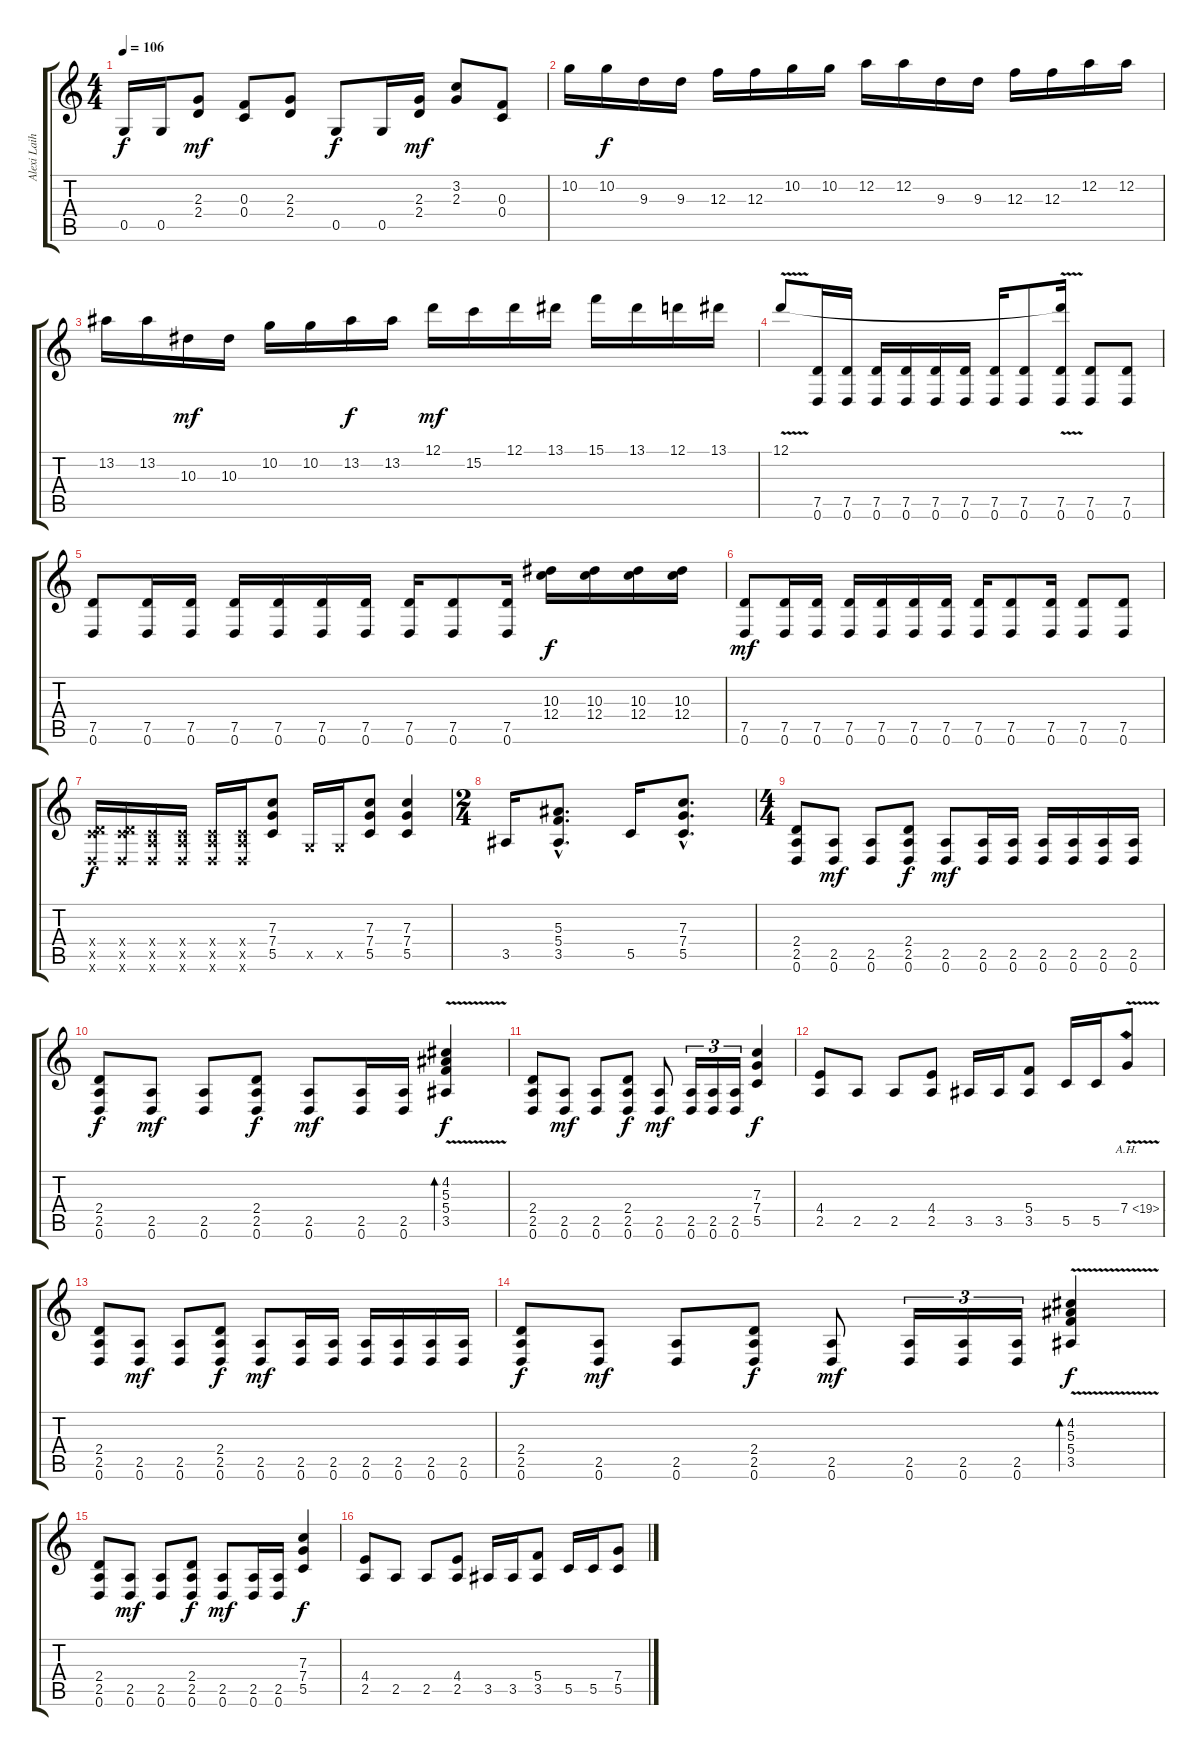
\track ("Alexi Laiho" "Alexi Laih") {instrument distortionguitar}
\staff {score tabs}
\tuning (D4 A3 F3 C3 G2 D2) {hide}
\ts (4 4)
\tempo 106
\clef g2
\ks c
0.5.16{dy f} 0.5.16 (2.3 2.4).8{dy mf} (0.3 0.4).8 (2.3 2.4).8 0.5.8{dy f} 0.5.16 (2.3 2.4).16{dy mf} (3.2 2.3).8 (0.3 0.4).8 |
10.2.16{balance 8 instrument overdrivenguitar} 10.2.16{dy f} 9.3.16 9.3.16 12.3.16 12.3.16 10.2.16 10.2.16 12.2.16 12.2.16 9.3.16 9.3.16 12.3.16 12.3.16 12.2.16 12.2.16 |
13.2.16 13.2.16 10.3.16{dy mf} 10.3.16 10.2.16 10.2.16 13.2.16{dy f} 13.2.16 12.1.16{dy mf} 15.2.16 12.1.16 13.1.16 15.1.16 13.1.16 12.1.16 13.1.16 |
12.1{v}.8 (7.5 0.6).16{balance 0 instrument distortionguitar} (7.5 0.6).16 (7.5 0.6).16 (7.5 0.6).16 (7.5 0.6).16 (7.5 0.6).16 (7.5 0.6).16 (7.5 0.6).8 (12.1{t} 7.5 0.6).16 (7.5 0.6).8 (7.5 0.6).8 |
(7.5 0.6).8 (7.5 0.6).16 (7.5 0.6).16 (7.5 0.6).16 (7.5 0.6).16 (7.5 0.6).16 (7.5 0.6).16 (7.5 0.6).16 (7.5 0.6).8 (7.5 0.6).16 (10.3 12.4).16{dy f} (10.3 12.4).16 (10.3 12.4).16 (10.3 12.4).16 |
(7.5 0.6).8{dy mf} (7.5 0.6).16 (7.5 0.6).16 (7.5 0.6).16 (7.5 0.6).16 (7.5 0.6).16 (7.5 0.6).16 (7.5 0.6).16 (7.5 0.6).8 (7.5 0.6).16 (7.5 0.6).8 (7.5 0.6).8 |
(0.4{x} 7.5{x} 0.6{x}).16{dy f} (0.4{x} 7.5{x} 0.6{x}).16 (0.4{x} 2.5{x} 0.6{x}).16 (0.4{x} 2.5{x} 0.6{x}).16 (0.4{x} 2.5{x} 0.6{x}).16 (0.4{x} 2.5{x} 0.6{x}).16 (7.3 7.4 5.5).8 0.5{x}.16 0.5{x}.16 (7.3 7.4 5.5).8 (7.3 7.4 5.5).4 |
\ts (2 4)
3.5.16 (5.3{hac} 5.4{hac} 3.5{hac}).8{d} 5.5.16 (7.3{hac} 7.4{hac} 5.5{hac}).8{d} |
\ts (4 4)
(2.4 2.5 0.6).8 (2.5 0.6).8{dy mf} (2.5 0.6).8 (2.4 2.5 0.6).8{dy f} (2.5 0.6).8{dy mf} (2.5 0.6).16 (2.5 0.6).16 (2.5 0.6).16 (2.5 0.6).16 (2.5 0.6).16 (2.5 0.6).16 |
(2.4 2.5 0.6).8{dy f} (2.5 0.6).8{dy mf} (2.5 0.6).8 (2.4 2.5 0.6).8{dy f} (2.5 0.6).8{dy mf} (2.5 0.6).16 (2.5 0.6).16 (4.2{v} 5.3 5.4 3.5).4{bd 120 dy f} |
(2.4 2.5 0.6).8 (2.5 0.6).8{dy mf} (2.5 0.6).8 (2.4 2.5 0.6).8{dy f} (2.5 0.6).8{dy mf} (2.5 0.6).16{tu (3 2)} (2.5 0.6).16{tu (3 2)} (2.5 0.6).16{tu (3 2)} (7.3 7.4 5.5).4{dy f} |
(4.4 2.5).8 2.5.8 2.5.8 (4.4 2.5).8 3.5.16 3.5.16 (5.4 3.5).8 5.5.16 5.5.16 7.4{ah 12 v}.8 |
(2.4 2.5 0.6).8 (2.5 0.6).8{dy mf} (2.5 0.6).8 (2.4 2.5 0.6).8{dy f} (2.5 0.6).8{dy mf} (2.5 0.6).16 (2.5 0.6).16 (2.5 0.6).16 (2.5 0.6).16 (2.5 0.6).16 (2.5 0.6).16 |
(2.4 2.5 0.6).8{dy f} (2.5 0.6).8{dy mf} (2.5 0.6).8 (2.4 2.5 0.6).8{dy f} (2.5 0.6).8{dy mf} (2.5 0.6).16{tu (3 2)} (2.5 0.6).16{tu (3 2)} (2.5 0.6).16{tu (3 2)} (4.2{v} 5.3 5.4 3.5).4{bd 120 dy f} |
(2.4 2.5 0.6).8 (2.5 0.6).8{dy mf} (2.5 0.6).8 (2.4 2.5 0.6).8{dy f} (2.5 0.6).8{dy mf} (2.5 0.6).16 (2.5 0.6).16 (7.3 7.4 5.5).4{dy f} |
(4.4 2.5).8 2.5.8 2.5.8 (4.4 2.5).8 3.5.16 3.5.16 (5.4 3.5).8 5.5.16 5.5.16 (7.4 5.5).8
